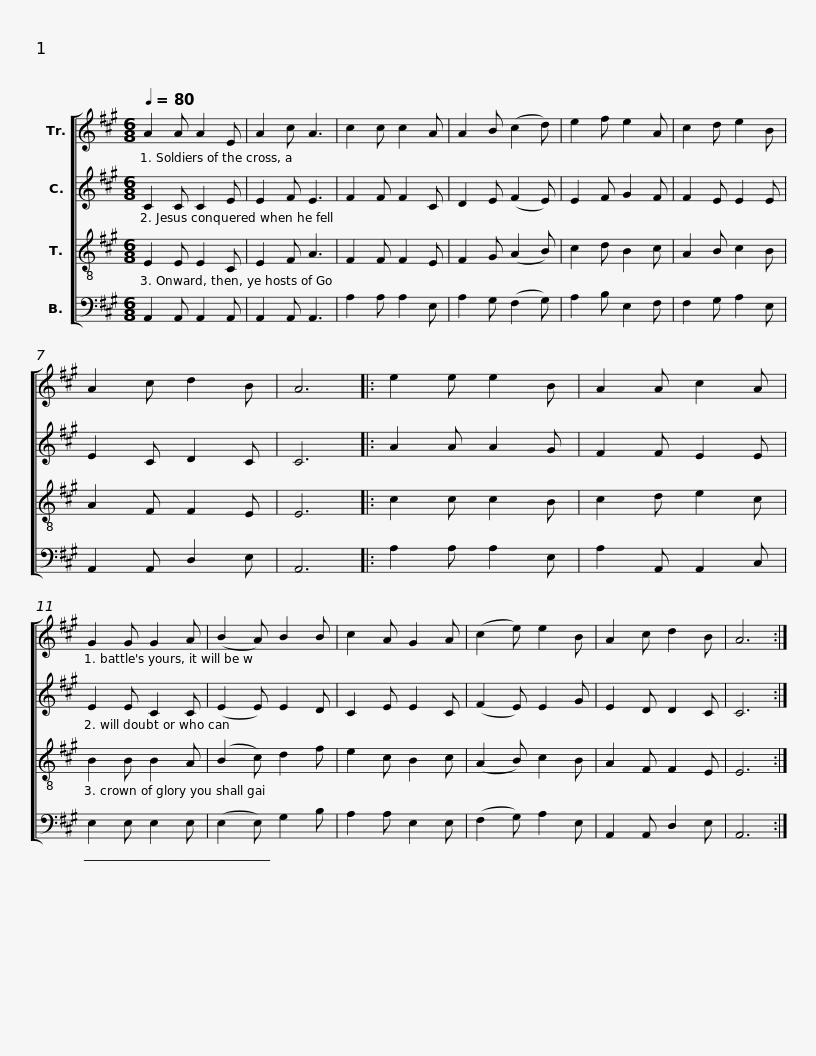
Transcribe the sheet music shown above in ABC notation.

X:1
%%score [ 1 2 3 4 ]
L:1/8
Q:1/4=80
M:6/8
I:linebreak $
K:A
V:1 treble
V:2 treble
V:3 treble-8
V:4 bass
V:1
 A2 A A2 E | A2 c A3 | c2 c c2 A | A2 B (c2 d) | e2 f e2 A | %5
 c2 d e2 B | A2 c d2 B | A6 |: e2 e e2 B | A2 A c2 A |$ %10
 G2 G G2 A | (B2 A) B2 B | c2 A G2 A | (c2 e) e2 B | A2 c d2 B | %15
 A6 :| %16
V:2
 C2 C C2 E | E2 F E3 | F2 F F2 C | D2 E (F2 E) | E2 F G2 F | %5
 F2 E E2 E | E2 C D2 C | C6 |: A2 A A2 G | F2 F E2 E |$ %10
 E2 E C2 C | (E2 E) E2 D | C2 E E2 C | (F2 E) E2 G | E2 D D2 C | %15
 C6 :| %16
V:3
 E2 E E2 C | E2 F A3 | F2 F F2 E | F2 G (A2 B) | c2 d B2 c | %5
 A2 B c2 B | A2 F F2 E | E6 |: c2 c c2 B | c2 d e2 c |$ %10
 B2 B B2 A | (B2 c) d2 f | e2 c B2 c | (A2 B) c2 B | A2 F F2 E | %15
 E6 :| %16
V:4
 A,,2 A,, A,,2 A,, | A,,2 A,, A,,3 | A,2 A, A,2 E, | A,2 G, (F,2 G,) | A,2 B, E,2 F, | %5
 F,2 G, A,2 E, | A,,2 A,, D,2 E, | A,,6 |: A,2 A, A,2 E, | A,2 A,, A,,2 C, |$ %10
 E,2 E, E,2 E, | (E,2 E,) G,2 B, | A,2 A, E,2 E, | (F,2 G,) A,2 E, | A,,2 A,, D,2 E, | %15
 A,,6 :| %16
